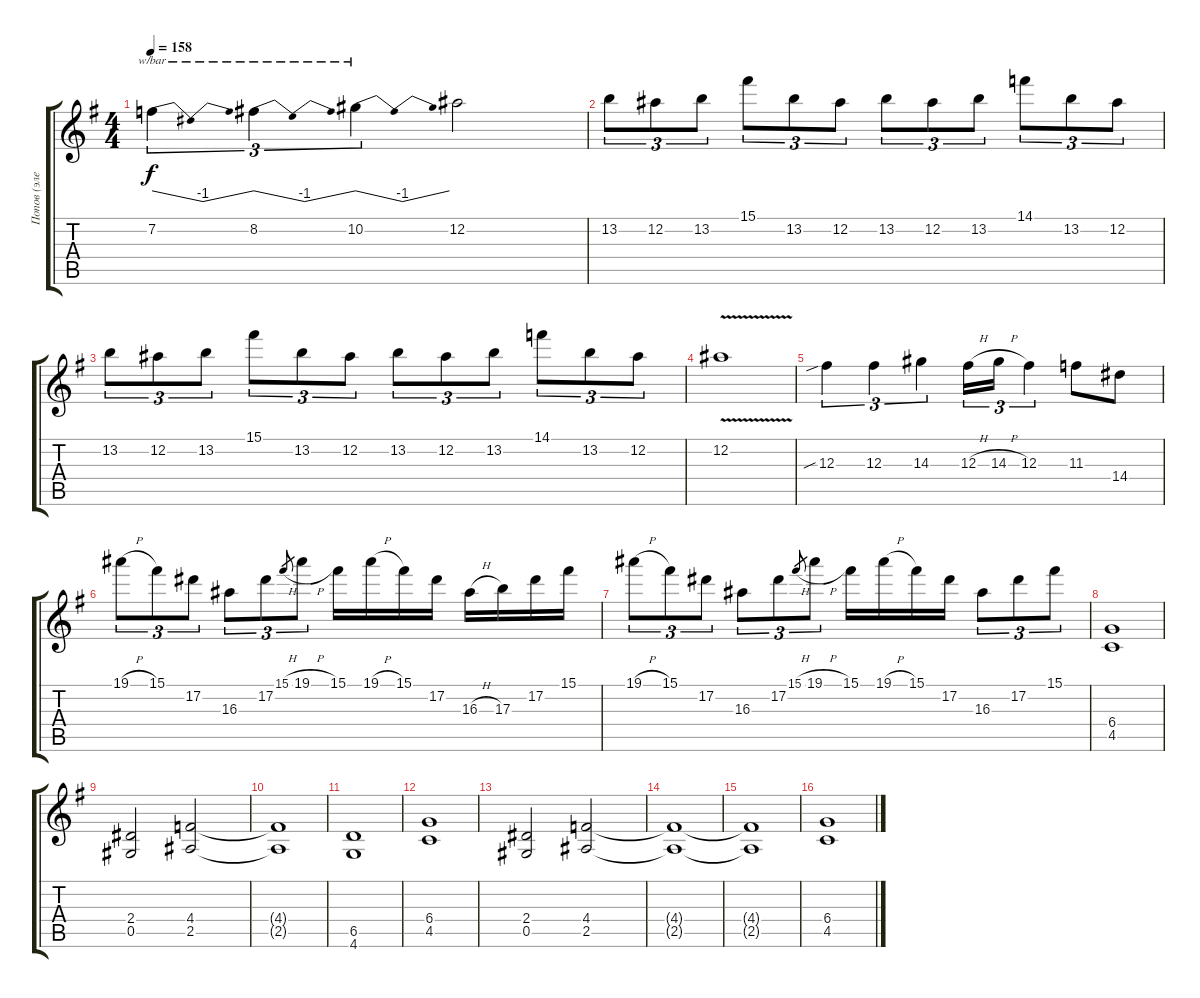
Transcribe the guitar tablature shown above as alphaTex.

\track ("Попов (электро)" "Попов (эле") {instrument distortionguitar}
\staff {score tabs}
\tuning (Eb4 Bb3 Gb3 Db3 Ab2 Eb2) {hide}
\ts (4 4)
\tempo 158
\clef g2
\ks g
7.2.4{tu (3 2) tbe (dip default 0 0 30 -4 60 0) dy f} 8.2.4{tu (3 2) tbe (dip default 0 0 30 -4 60 0)} 10.2.4{tu (3 2) tbe (dip default 0 0 30 -4 60 0)} 12.2.2 |
13.2.8{tu (3 2)} 12.2.8{tu (3 2)} 13.2.8{tu (3 2)} 15.1.8{tu (3 2)} 13.2.8{tu (3 2)} 12.2.8{tu (3 2)} 13.2.8{tu (3 2)} 12.2.8{tu (3 2)} 13.2.8{tu (3 2)} 14.1.8{tu (3 2)} 13.2.8{tu (3 2)} 12.2.8{tu (3 2)} |
13.2.8{tu (3 2)} 12.2.8{tu (3 2)} 13.2.8{tu (3 2)} 15.1.8{tu (3 2)} 13.2.8{tu (3 2)} 12.2.8{tu (3 2)} 13.2.8{tu (3 2)} 12.2.8{tu (3 2)} 13.2.8{tu (3 2)} 14.1.8{tu (3 2)} 13.2.8{tu (3 2)} 12.2.8{tu (3 2)} |
12.2{v}.1 |
12.3{sib}.4{tu (3 2)} 12.3.4{tu (3 2)} 14.3.4{tu (3 2)} 12.3{h}.16{tu (3 2)} 14.3{h}.16{tu (3 2)} 12.3.4{tu (3 2)} 11.3.8 14.4.8 |
19.1{h}.8{tu (3 2)} 15.1.8{tu (3 2)} 17.2.8{tu (3 2)} 16.3.8{tu (3 2)} 17.2.8{tu (3 2)} 15.1{h}.8{gr} 19.1{h}.8{tu (3 2)} 15.1.16 19.1{h}.16 15.1.16 17.2.16 16.3{h}.16 17.3.16 17.2.16 15.1.16 |
19.1{h}.8{tu (3 2)} 15.1.8{tu (3 2)} 17.2.8{tu (3 2)} 16.3.8{tu (3 2)} 17.2.8{tu (3 2)} 15.1{h}.8{gr} 19.1{h}.8{tu (3 2)} 15.1.16 19.1{h}.16 15.1.16 17.2.16 16.3.8{tu (3 2)} 17.2.8{tu (3 2)} 15.1.8{tu (3 2)} |
(6.4 4.5).1 |
(2.4 0.5).2 (4.4 2.5).2 |
(4.4{t} 2.5{t}).1 |
(6.5 4.6).1 |
(6.4 4.5).1 |
(2.4 0.5).2 (4.4 2.5).2 |
(4.4{t} 2.5{t}).1 |
(4.4{t} 2.5{t}).1 |
(6.4 4.5).1
